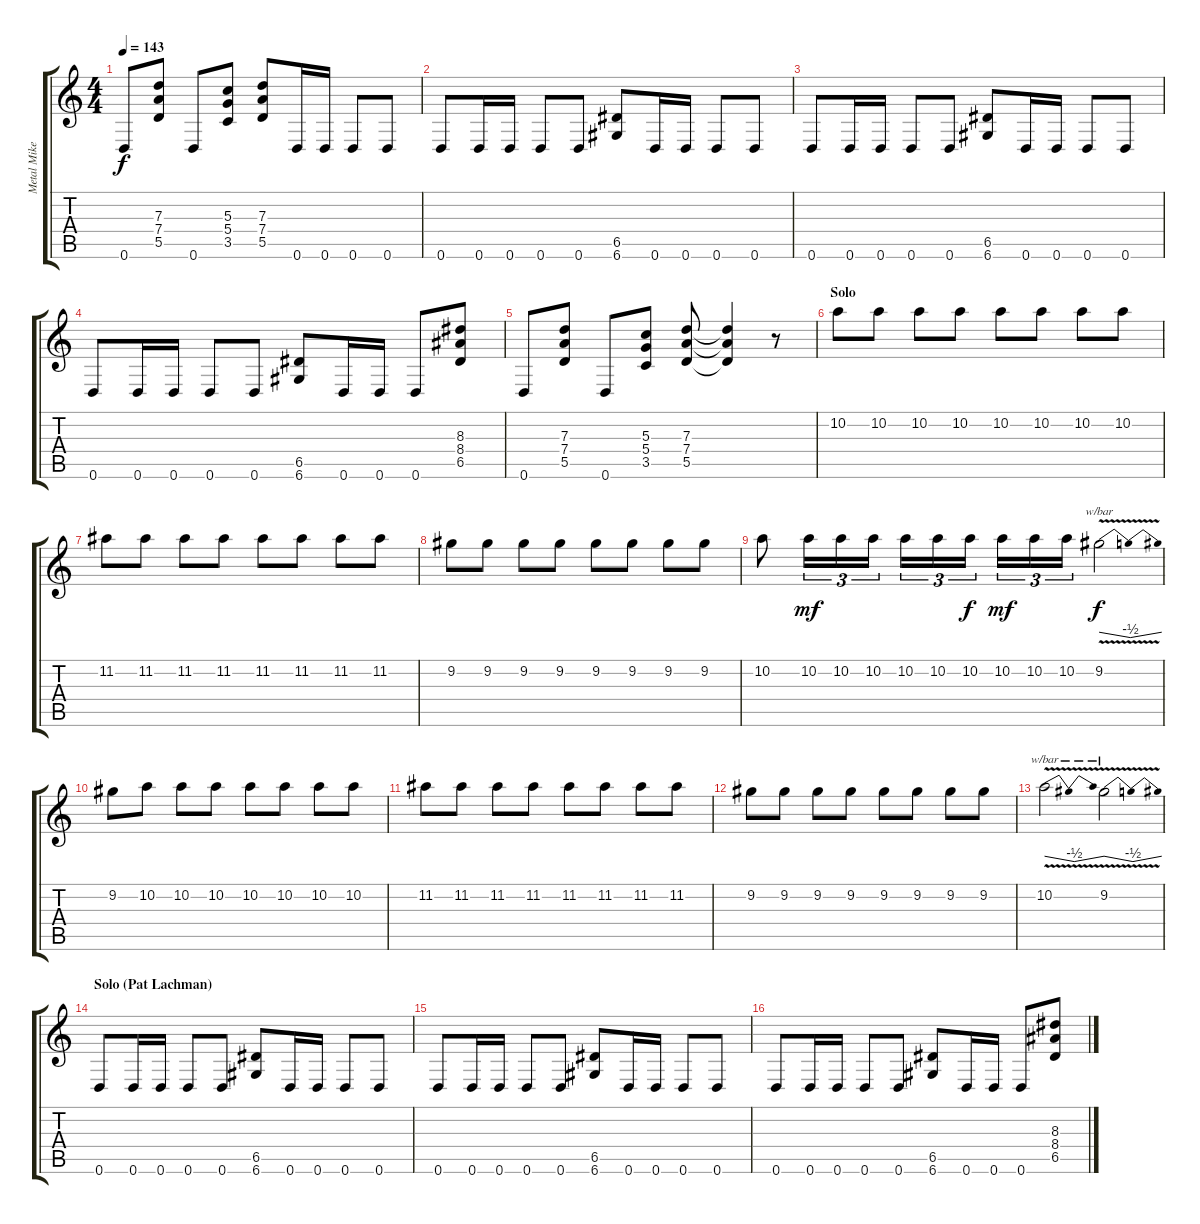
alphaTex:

\track ("Metal Mike" "Metal Mike") {instrument distortionguitar}
\staff {score tabs}
\tuning (E4 B3 G3 D3 A2 D2) {hide}
\ts (4 4)
\tempo 143
\clef g2
\ks c
0.6.8{dy f} (7.3 7.4 5.5).8 0.6.8 (5.3 5.4 3.5).8 (7.3 7.4 5.5).8 0.6.16 0.6.16 0.6.8 0.6.8 |
0.6.8 0.6.16 0.6.16 0.6.8 0.6.8 (6.5 6.6).8 0.6.16 0.6.16 0.6.8 0.6.8 |
0.6.8 0.6.16 0.6.16 0.6.8 0.6.8 (6.5 6.6).8 0.6.16 0.6.16 0.6.8 0.6.8 |
0.6.8 0.6.16 0.6.16 0.6.8 0.6.8 (6.5 6.6).8 0.6.16 0.6.16 0.6.8 (8.3 8.4 6.5).8 |
0.6.8 (7.3 7.4 5.5).8 0.6.8 (5.3 5.4 3.5).8 (7.3 7.4 5.5).8 (7.3{t} 7.4{t} 5.5{t}).4 r.8 |
\section ("" "Solo")
10.2.8 10.2.8 10.2.8 10.2.8 10.2.8 10.2.8 10.2.8 10.2.8 |
11.2.8 11.2.8 11.2.8 11.2.8 11.2.8 11.2.8 11.2.8 11.2.8 |
9.2.8 9.2.8 9.2.8 9.2.8 9.2.8 9.2.8 9.2.8 9.2.8 |
10.2.8 10.2.16{tu (3 2) dy mf} 10.2.16{tu (3 2)} 10.2.16{tu (3 2)} 10.2.16{tu (3 2)} 10.2.16{tu (3 2)} 10.2.16{tu (3 2) dy f} 10.2.16{tu (3 2) dy mf} 10.2.16{tu (3 2)} 10.2.16{tu (3 2)} 9.2{v}.2{tbe (dip default 0 0 30 -2 60 0) dy f} |
9.2.8 10.2.8 10.2.8 10.2.8 10.2.8 10.2.8 10.2.8 10.2.8 |
11.2.8 11.2.8 11.2.8 11.2.8 11.2.8 11.2.8 11.2.8 11.2.8 |
9.2.8 9.2.8 9.2.8 9.2.8 9.2.8 9.2.8 9.2.8 9.2.8 |
10.2{v}.2{tbe (dip default 0 0 30 -2 60 0)} 9.2{v}.2{tbe (dip default 0 0 30 -2 60 0)} |
\section ("" "Solo (Pat Lachman)")
0.6.8 0.6.16 0.6.16 0.6.8 0.6.8 (6.5 6.6).8 0.6.16 0.6.16 0.6.8 0.6.8 |
0.6.8 0.6.16 0.6.16 0.6.8 0.6.8 (6.5 6.6).8 0.6.16 0.6.16 0.6.8 0.6.8 |
0.6.8 0.6.16 0.6.16 0.6.8 0.6.8 (6.5 6.6).8 0.6.16 0.6.16 0.6.8 (8.3 8.4 6.5).8
